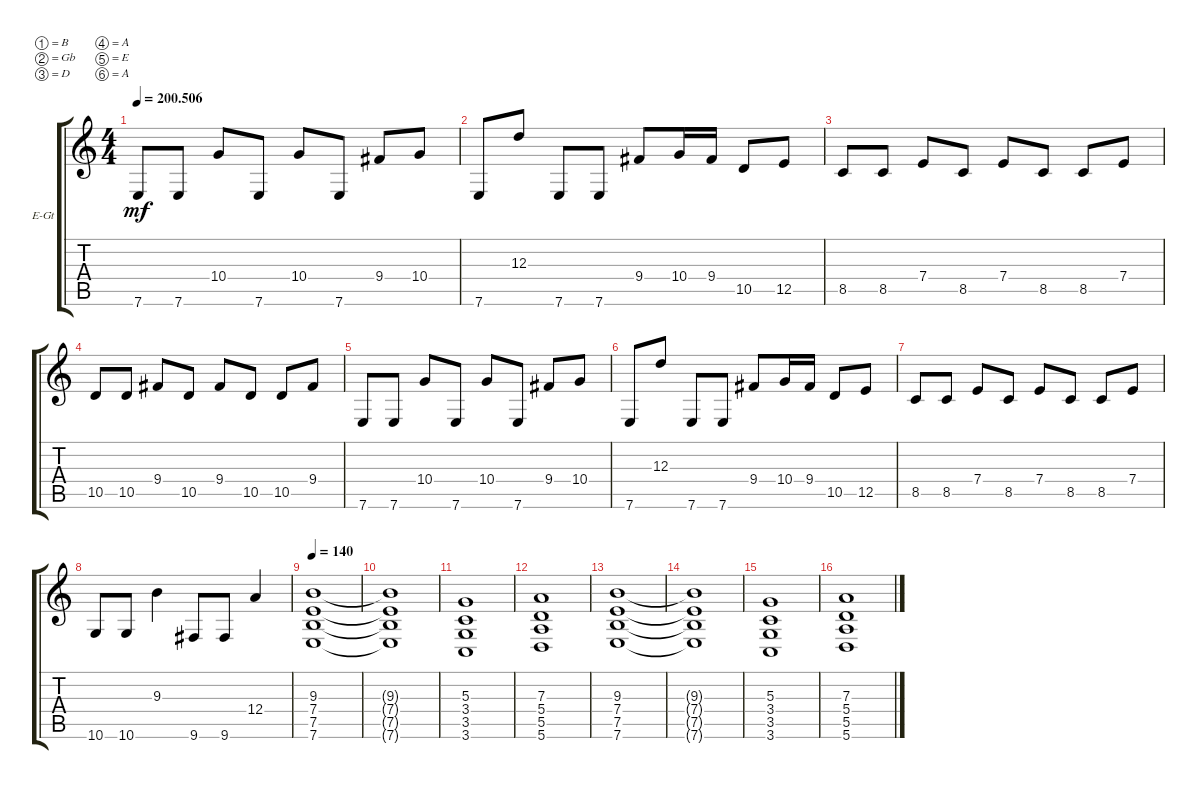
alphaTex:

\bracketExtendMode groupsimilarinstruments
\firstSystemTrackNameOrientation horizontal
\otherSystemsTrackNameOrientation horizontal
\track ("Electric Guitar 2" "E-Gt") {instrument distortionguitar}
\staff {score tabs}
\tuning (B3 Gb3 D3 A2 E2 A1)
\ts (4 4)
\tempo
200.506
\accidentals auto
\clef g2
\ottava regular
\simile none
\ks c
7.6.8{dy mf} 7.6.8 10.4.8 7.6.8 10.4.8 7.6.8 9.4.8 10.4.8 |
7.6.8 12.3.8 7.6.8 7.6.8 9.4.8 10.4.16 9.4.16 10.5.8 12.5.8 |
8.5.8 8.5.8 7.4.8 8.5.8 7.4.8 8.5.8 8.5.8 7.4.8 |
10.5.8 10.5.8 9.4.8 10.5.8 9.4.8 10.5.8 10.5.8 9.4.8 |
7.6.8 7.6.8 10.4.8 7.6.8 10.4.8 7.6.8 9.4.8 10.4.8 |
7.6.8 12.3.8 7.6.8 7.6.8 9.4.8 10.4.16 9.4.16 10.5.8 12.5.8 |
8.5.8 8.5.8 7.4.8 8.5.8 7.4.8 8.5.8 8.5.8 7.4.8 |
10.6.8 10.6.8 9.3.4 9.6.8 9.6.8 12.4.4 |
\tempo 140
(7.6 7.5 7.4 9.3).1 |
(7.6{t} 7.5{t} 7.4{t} 9.3{t}).1 |
(3.6 3.5 3.4 5.3).1 |
(5.6 5.5 5.4 7.3).1 |
(7.6 7.5 7.4 9.3).1 |
(7.6{t} 7.5{t} 7.4{t} 9.3{t}).1 |
(3.6 3.5 3.4 5.3).1 |
(5.6 5.5 5.4 7.3).1
